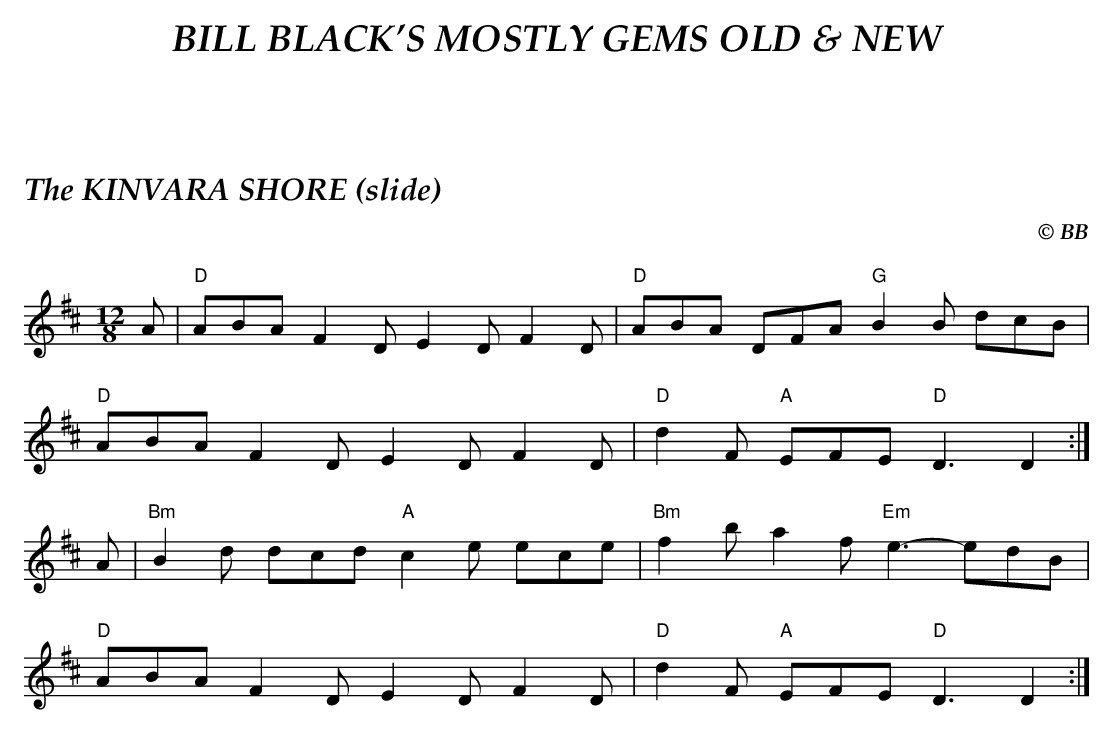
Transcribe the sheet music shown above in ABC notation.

X:1
T:KINVARA SHORE (slide), The
C:© BB
M:12/8
Q:1/4=170
L:1/8
K:D
A|"D"ABA F2 D E2 D F2 D|"D"ABA DFA "G"B2 B dcB|
"D"ABA F2 D E2 D F2 D|"D"d2 F "A"EFE "D"D3 D2 :|
A|"Bm"B2 d dcd "A"c2 e ece|"Bm"f2 b a2 f "Em"e3-edB|
"D"ABA F2 D E2 D F2 D|"D"d2 F "A"EFE "D"D3 D2 :|
